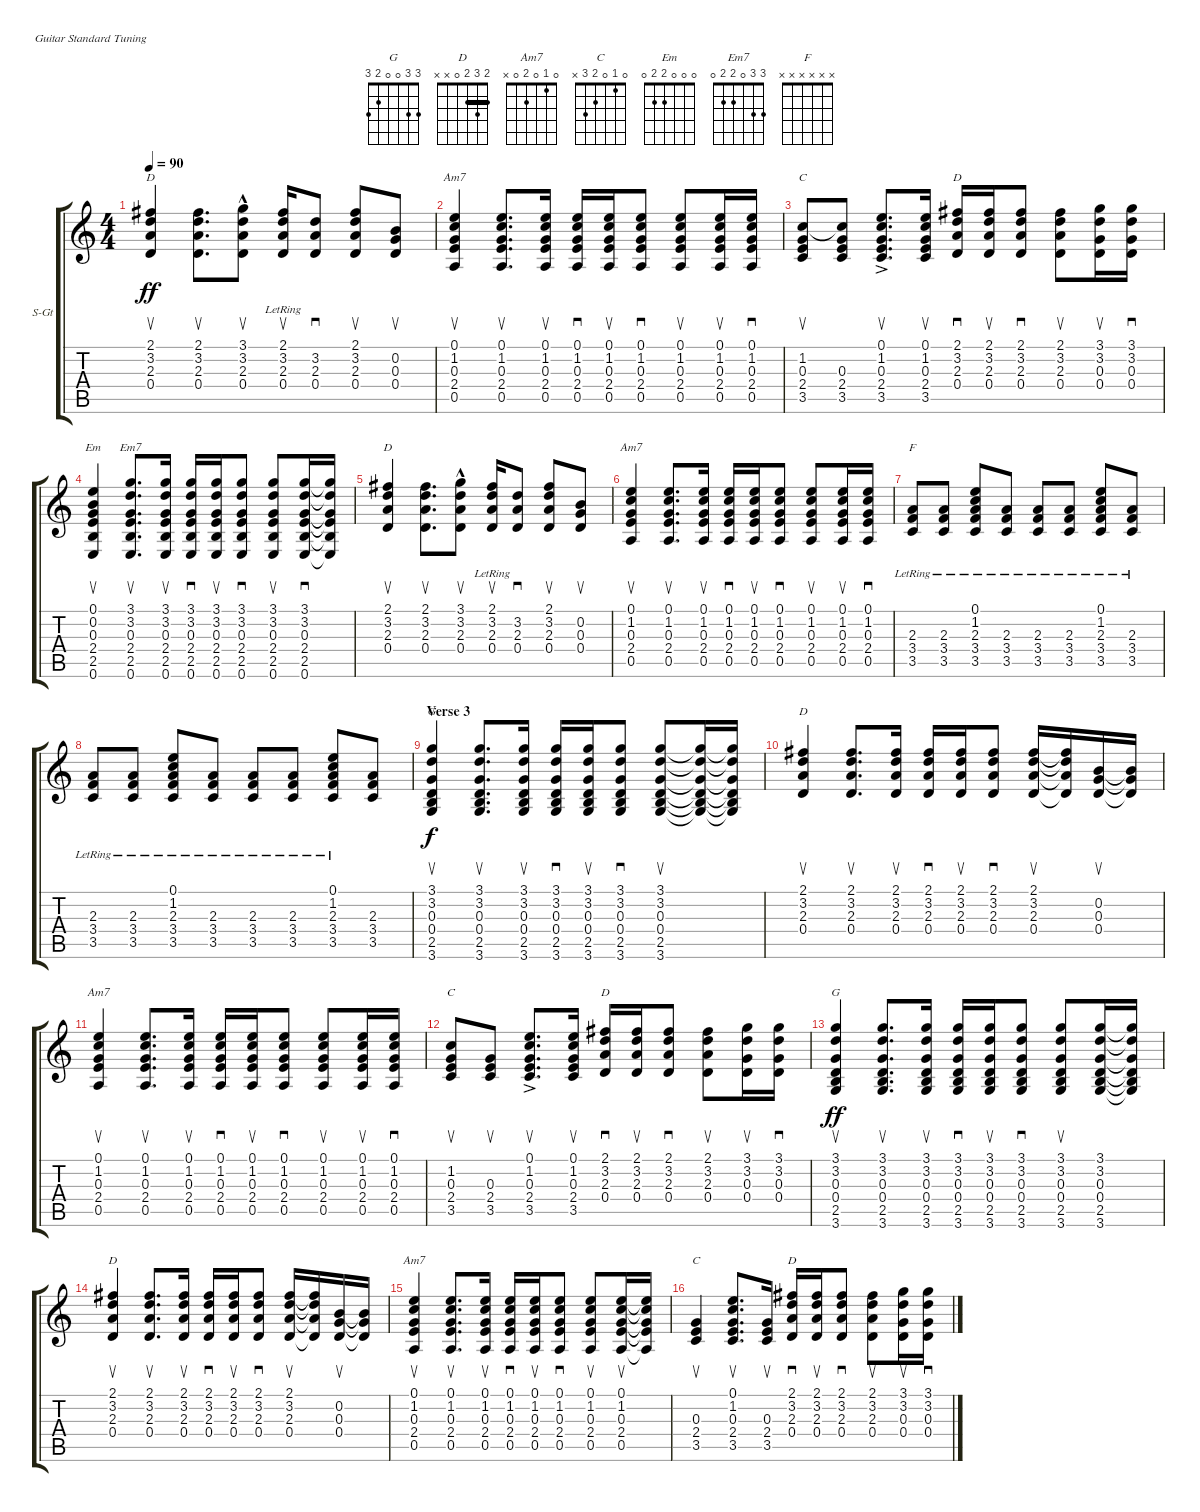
\defaultSystemsLayout 4
\bracketExtendMode groupsimilarinstruments
\firstSystemTrackNameOrientation horizontal
\otherSystemsTrackNameOrientation horizontal
\track ("Acoustic Guitar" "S-Gt") {instrument acousticguitarsteel}
\staff {score tabs}
\tuning (E4 B3 G3 D3 A2 E2)
\chord ("G" 3 3 0 0 2 3) {showfingering false}
\chord ("D" 2 3 2 0 x x) {showfingering false barre 2}
\chord ("Am7" 0 1 0 2 0 x) {showfingering false}
\chord ("C" 0 1 0 2 3 x) {showfingering false}
\chord ("Em" 0 0 0 2 2 0) {showfingering false}
\chord ("Em7" 3 3 0 2 2 0) {showfingering false}
\chord ("F" x x x x x x)
\ts (4 4)
\tempo 90
\clef g2
\scale
0.333333
\ks c
(2.1 3.2 2.3 0.4).4{su ch "D" dy ff} (2.1 3.2 2.3 0.4).8{d su} (2.3 3.2 3.1{hac} 0.4).8{su} (2.1{lr} 3.2 2.3 0.4).16{su} (0.4 2.3 3.2).8{sd} (0.4 2.3 3.2 2.1).8{su} (0.3 0.4 0.2).8{su} |
\scale
0.333333 (0.1 1.2 0.3 2.4 0.5).4{su ch "Am7"} (0.1 1.2 0.3 2.4 0.5).8{d su} (0.1 1.2 0.3 2.4 0.5).16{su} (0.1 1.2 0.3 2.4 0.5).16{sd} (0.1 1.2 0.3 2.4 0.5).16{su} (0.1 1.2 0.3 2.4 0.5).8{sd} (0.1 1.2 0.3 2.4 0.5).8{su} (0.1 1.2 0.3 2.4 0.5).16{su} (0.1 1.2 0.3 2.4 0.5).16{sd} |
\scale
0.333333 (0.3 2.4 3.5 1.2).8{su ch "C"} (3.5 2.4 0.3 1.2{t}).8 (0.1{ac} 1.2{ac} 0.3{ac} 2.4{ac} 3.5{ac}).8{d su} (0.1 1.2 0.3 2.4 3.5).16{su} (2.1 3.2 2.3 0.4).16{sd ch "D"} (2.1 3.2 2.3 0.4).16{su} (2.1 3.2 2.3 0.4).8{sd} (2.1 3.2 2.3 0.4).8{su} (3.1 3.2 0.3 0.4).16{su} (3.1 3.2 0.3 0.4).16{sd} |
\scale
0.333333 (0.6 2.5 2.4 0.3 0.2 0.1).4{su ch "Em"} (3.1 3.2 0.3 2.4 2.5 0.6).8{d su ch "Em7"} (3.1 3.2 0.3 2.4 2.5 0.6).16{su} (3.1 3.2 0.3 2.4 2.5 0.6).16{sd} (3.1 3.2 0.3 2.4 2.5 0.6).16{su} (3.1 3.2 0.3 2.4 2.5 0.6).8{sd} (3.1 3.2 0.3 2.4 2.5 0.6).8{su} (3.1 3.2 0.3 2.4 2.5 0.6).16{sd} (3.1{t} 3.2{t} 0.3{t} 2.4{t} 2.5{t} 0.6{t}).16 |
\scale
0.333333 (2.1 3.2 2.3 0.4).4{su ch "D"} (2.1 3.2 2.3 0.4).8{d su} (2.3 3.2 3.1{hac} 0.4).8{su} (2.1{lr} 3.2 2.3 0.4).16{su} (0.4 2.3 3.2).8{sd} (0.4 2.3 3.2 2.1).8{su} (0.3 0.4 0.2).8{su} |
\scale
0.333333 (0.1 1.2 0.3 2.4 0.5).4{su ch "Am7"} (0.1 1.2 0.3 2.4 0.5).8{d su} (0.1 1.2 0.3 2.4 0.5).16{su} (0.1 1.2 0.3 2.4 0.5).16{sd} (0.1 1.2 0.3 2.4 0.5).16{su} (0.1 1.2 0.3 2.4 0.5).8{sd} (0.1 1.2 0.3 2.4 0.5).8{su} (0.1 1.2 0.3 2.4 0.5).16{su} (0.1 1.2 0.3 2.4 0.5).16{sd} |
\scale
0.333333 (3.5{lr} 3.4{lr} 2.3{lr}).8{ch "F"} (3.5{lr} 3.4{lr} 2.3{lr}).8 (3.5{lr} 3.4{lr} 2.3{lr} 1.2{lr} 0.1{lr}).8 (3.5{lr} 3.4{lr} 2.3).8 (3.5{lr} 3.4{lr} 2.3{lr}).8 (3.5{lr} 3.4{lr} 2.3{lr}).8 (3.5{lr} 3.4{lr} 2.3{lr} 1.2{lr} 0.1{lr}).8 (3.5{lr} 3.4{lr} 2.3{lr}).8 |
\scale
0.333333 (3.5{lr} 3.4{lr} 2.3{lr}).8 (3.5{lr} 3.4{lr} 2.3{lr}).8 (3.5{lr} 3.4{lr} 2.3{lr} 1.2{lr} 0.1{lr}).8 (3.5{lr} 3.4{lr} 2.3{lr}).8 (3.5{lr} 3.4{lr} 2.3{lr}).8 (3.5{lr} 3.4{lr} 2.3{lr}).8 (3.5{lr} 3.4{lr} 2.3{lr} 1.2{lr} 0.1{lr}).8 (3.5 3.4 2.3).8 |
\section ("" "Verse 3")
\scale
0.333333 (3.1 3.2 0.3 0.4 2.5 3.6).4{su ch "G" dy f} (3.1 3.2 0.3 0.4 2.5 3.6).8{d su} (3.1 3.2 0.3 0.4 2.5 3.6).16{su} (3.1 3.2 0.3 0.4 2.5 3.6).16{sd} (3.1 3.2 0.3 0.4 2.5 3.6).16{su} (3.1 3.2 0.3 0.4 2.5 3.6).8{sd} (3.1 3.2 0.3 0.4 2.5 3.6).8{su} (3.1{t} 3.2{t} 0.3{t} 0.4{t} 2.5{t} 3.6{t}).16 (3.1{t} 3.2{t} 0.3{t} 0.4{t} 2.5{t} 3.6{t}).16 |
\scale
0.333333 (2.1 3.2 2.3 0.4).4{su ch "D"} (2.1 3.2 2.3 0.4).8{d su} (2.1 3.2 2.3 0.4).16{su} (2.1 3.2 2.3 0.4).16{sd} (2.1 3.2 2.3 0.4).16{su} (2.1 3.2 2.3 0.4).8{sd} (2.1 3.2 2.3 0.4).16{su} (0.4{t} 2.3{t} 3.2{t} 2.1{t}).16 (0.2 0.3 0.4).16{su} (0.2{t} 0.3{t} 0.4{t}).16 |
\scale
0.333333 (0.1 1.2 0.3 2.4 0.5).4{su ch "Am7"} (0.1 1.2 0.3 2.4 0.5).8{d su} (0.1 1.2 0.3 2.4 0.5).16{su} (0.1 1.2 0.3 2.4 0.5).16{sd} (0.1 1.2 0.3 2.4 0.5).16{su} (0.1 1.2 0.3 2.4 0.5).8{sd} (0.1 1.2 0.3 2.4 0.5).8{su} (0.1 1.2 0.3 2.4 0.5).16{su} (0.1 1.2 0.3 2.4 0.5).16{sd} |
\scale
0.333333 (0.3 2.4 3.5 1.2).8{su ch "C"} (3.5 2.4 0.3).8{su} (0.1{ac} 1.2{ac} 0.3{ac} 2.4{ac} 3.5{ac}).8{d su} (0.1 1.2 0.3 2.4 3.5).16{su} (2.1 3.2 2.3 0.4).16{sd ch "D"} (2.1 3.2 2.3 0.4).16{su} (2.1 3.2 2.3 0.4).8{sd} (2.1 3.2 2.3 0.4).8{su} (3.1 3.2 0.3 0.4).16{su} (3.1 3.2 0.3 0.4).16{sd} |
\scale
0.333333 (3.1 3.2 0.3 0.4 2.5 3.6).4{su ch "G" dy ff} (3.1 3.2 0.3 0.4 2.5 3.6).8{d su} (3.1 3.2 0.3 0.4 2.5 3.6).16{su} (3.1 3.2 0.3 0.4 2.5 3.6).16{sd} (3.1 3.2 0.3 0.4 2.5 3.6).16{su} (3.1 3.2 0.3 0.4 2.5 3.6).8{sd} (3.1 3.2 0.3 0.4 2.5 3.6).8{su} (3.1 3.2 0.3 0.4 2.5 3.6).16 (3.1{t} 3.2{t} 0.3{t} 0.4{t} 2.5{t} 3.6{t}).16 |
\scale
0.333333 (2.1 3.2 2.3 0.4).4{su ch "D"} (2.1 3.2 2.3 0.4).8{d su} (2.1 3.2 2.3 0.4).16{su} (2.1 3.2 2.3 0.4).16{sd} (2.1 3.2 2.3 0.4).16{su} (2.1 3.2 2.3 0.4).8{sd} (2.1 3.2 2.3 0.4).16{su} (0.4{t} 2.3{t} 3.2{t} 2.1{t}).16 (0.2 0.3 0.4).16{su} (0.2{t} 0.3{t} 0.4{t}).16 |
\scale
0.333333 (0.1 1.2 0.3 2.4 0.5).4{su ch "Am7"} (0.1 1.2 0.3 2.4 0.5).8{d su} (0.1 1.2 0.3 2.4 0.5).16{su} (0.1 1.2 0.3 2.4 0.5).16{sd} (0.1 1.2 0.3 2.4 0.5).16{su} (0.1 1.2 0.3 2.4 0.5).8{sd} (0.1 1.2 0.3 2.4 0.5).8{su} (0.1 1.2 0.3 2.4 0.5).16{su} (0.1{t} 1.2{t} 0.3{t} 2.4{t} 0.5{t}).16 |
\scale
0.333333 (0.3 2.4 3.5).4{su ch "C"} (0.1 1.2 0.3 2.4 3.5).8{d su} (2.4 3.5 0.3).16{su} (2.3 2.1 3.2 0.4).16{sd ch "D"} (2.1 3.2 2.3 0.4).16{su} (2.1 3.2 2.3 0.4).8{sd} (2.1 3.2 2.3 0.4).8{su} (3.1 3.2 0.3 0.4).16{su} (3.1 3.2 0.3 0.4).16{sd}
